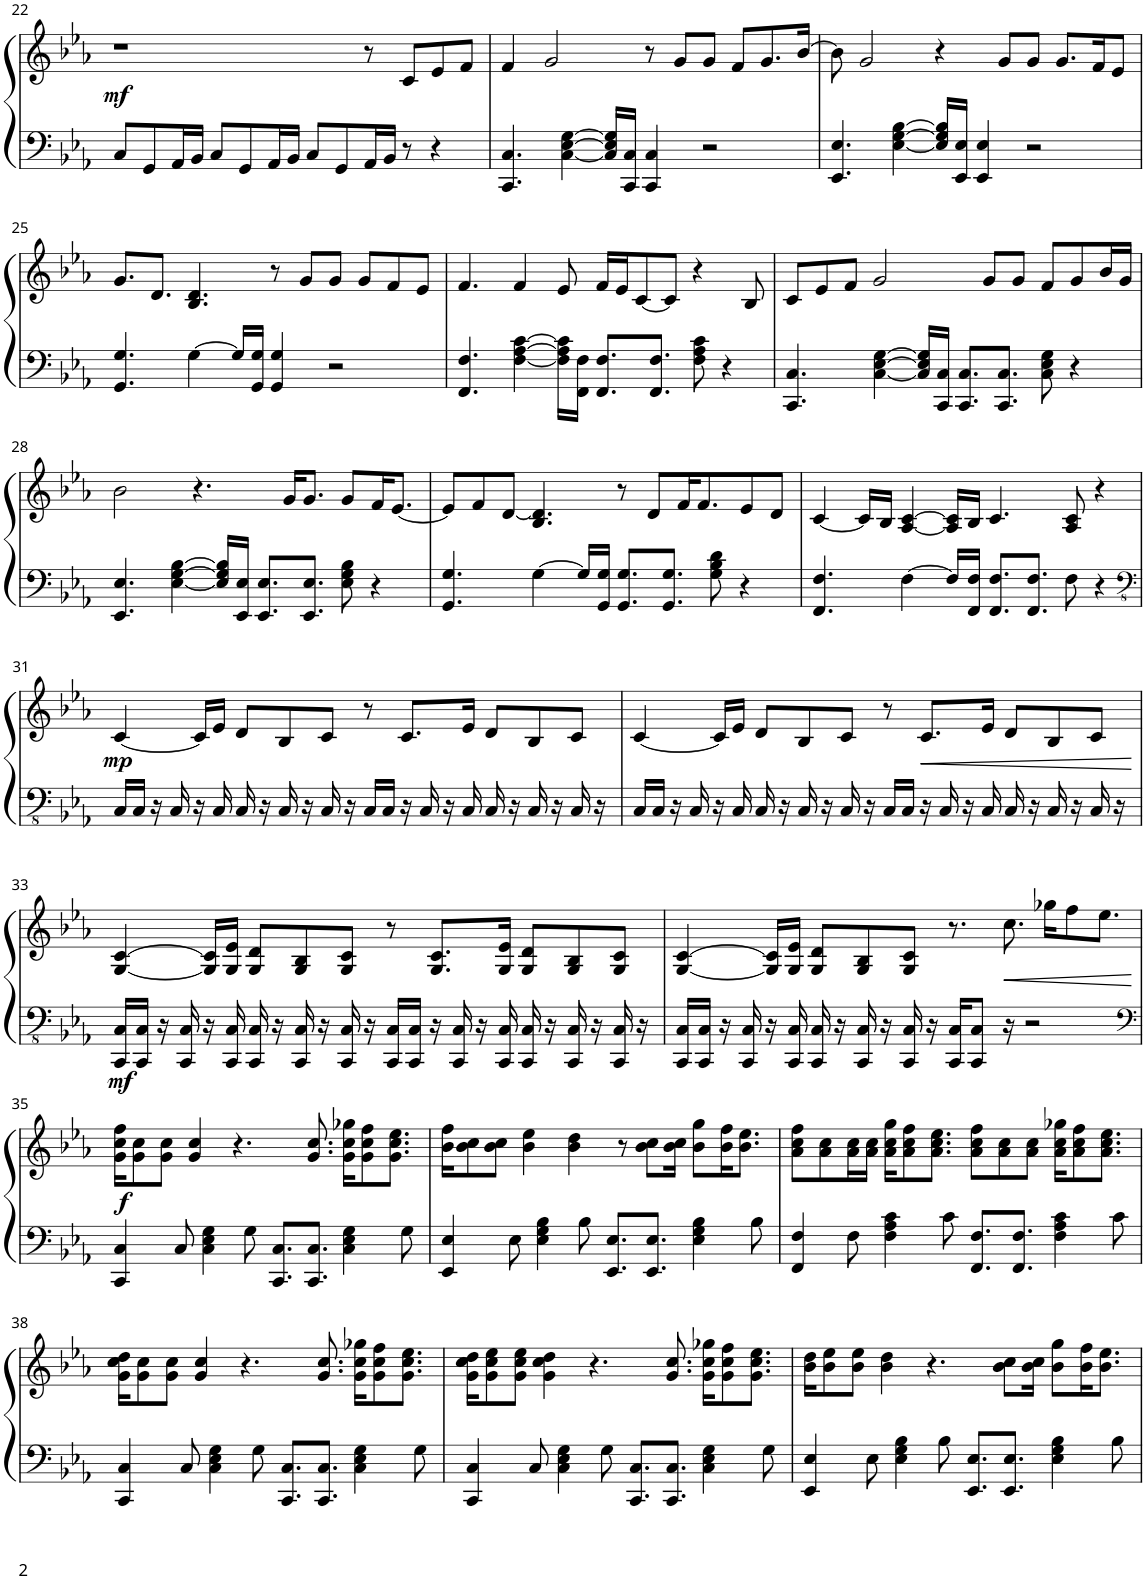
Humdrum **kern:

**kern	**kern	**dynam
*part1	*part1	*part1
*staff2	*staff1	*staff1/2
*I"Piano	*	*
*I'Pno.	*	*
!!LO:PB:g=z
*clefF4	*clefG2	*
*k[b-e-a-]	*k[b-e-a-]	*
*M12/8	*M12/8	*
=22	=22	=22
!	!	!LO:DY:b
8C/L	1r	mf
8GG/	.	.
16AA-/L	.	.
16BB-/JJ	.	.
8C/L	.	.
8GG/	.	.
16AA-/L	.	.
16BB-/JJ	.	.
8C/L	.	.
8GG/	.	.
16AA-/L	8r	.
16BB-/JJ	.	.
8r	8c/L	.
4r	8e-/	.
.	8f/J	.
=23	=23	=23
4.CC/ 4.C/	4f/	.
.	2g/	.
[4C\ [4E-\ [4G\	.	.
16C/] 16E-/] 16G/]LL	.	.
16CC/ 16C/JJ	.	.
4CC/ 4C/	8r	.
.	8g/L	.
2r	8g/J	.
.	8f/L	.
.	8.g/	.
.	[16b-/Jk	.
=24	=24	=24
4.EE-/ 4.E-/	8b-\]	.
.	2g/	.
[4E-\ [4G\ [4B-\	.	.
16E-/] 16G/] 16B-/]LL	4r	.
16EE-/ 16E-/JJ	.	.
4EE-/ 4E-/	.	.
.	8g/L	.
2r	8g/J	.
.	8.g/L	.
.	16f/K	.
.	8e-/J	.
!!LO:LB:g=z
=25	=25	=25
4.GG/ 4.G/	8.g/L	.
.	8.d/J	.
[4G\	4.B-/ 4.d/	.
16G/LL]	.	.
16GG/ 16G/JJ	.	.
4GG/ 4G/	8r	.
.	8g/L	.
2r	8g/J	.
.	8g/L	.
.	8f/	.
.	8e-/J	.
=26	=26	=26
4.FF/ 4.F/	4.f/	.
[4F\ [4A-\ [4c\	4f/	.
16F\] 16A-\] 16c\]LL	8e-/	.
16FF\ 16F\JJ	.	.
8.FF/ 8.F/L	16f/LL	.
.	16e-/J	.
.	[8c/	.
8.FF/ 8.F/J	.	.
.	8c/J]	.
8F\ 8A-\ 8c\	4r	.
4r	.	.
.	8B-/	.
=27	=27	=27
4.CC/ 4.C/	8c/L	.
.	8e-/	.
.	8f/J	.
[4C\ [4E-\ [4G\	2g/	.
16C/] 16E-/] 16G/]LL	.	.
16CC/ 16C/JJ	.	.
8.CC/ 8.C/L	.	.
.	8g/L	.
8.CC/ 8.C/J	.	.
.	8g/J	.
8C\ 8E-\ 8G\	8f/L	.
4r	8g/	.
.	16b-/L	.
.	16g/JJ	.
!!LO:LB:g=z
=28	=28	=28
4.EE-/ 4.E-/	2b-\	.
[4E-\ [4G\ [4B-\	.	.
.	4.r	.
16E-/] 16G/] 16B-/]LL	.	.
16EE-/ 16E-/JJ	.	.
8.EE-/ 8.E-/L	.	.
.	16g/KL	.
8.EE-/ 8.E-/J	8.g/J	.
8E-\ 8G\ 8B-\	8g/L	.
4r	16f/K	.
.	[8.e-/J	.
=29	=29	=29
4.GG/ 4.G/	8e-/L]	.
.	8f/	.
.	[8d/J	.
[4G\	4.B-/ 4.d/]	.
16G/LL]	.	.
16GG/ 16G/JJ	.	.
8.GG/ 8.G/L	8r	.
.	8d/L	.
8.GG/ 8.G/J	.	.
.	16f/K	.
.	8.f/	.
8G\ 8B-\ 8d\	.	.
4r	8e-/	.
.	8d/J	.
=30	=30	=30
4.FF/ 4.F/	[4c/	.
.	16c/LL]	.
.	16B-/JJ	.
[4F\	[4A-/ [4c/	.
16F/LL]	16A-/] 16c/]LL	.
16FF/ 16F/JJ	16B-/JJ	.
8.FF/ 8.F/L	4.c/	.
8.FF/ 8.F/J	.	.
8F\	8A-/ 8c/	.
4r	4r	.
!!LO:LB:g=z
=31	=31	=31
*clefFv4	*	*
!	!	!LO:DY:b
16CC/LL	[4c/	mp
16CC/JJ	.	.
16r	.	.
16CC/	.	.
16r	16c/LL]	.
16CC/	16e-/JJ	.
16CC/	8d/L	.
16r	.	.
16CC/	8B-/	.
16r	.	.
16CC/	8c/J	.
16r	.	.
16CC/LL	8r	.
16CC/JJ	.	.
16r	8.c/L	.
16CC/	.	.
16r	.	.
16CC/	16e-/Jk	.
16CC/	8d/L	.
16r	.	.
16CC/	8B-/	.
16r	.	.
16CC/	8c/J	.
16r	.	.
=32	=32	=32
16CC/LL	[4c/	.
16CC/JJ	.	.
16r	.	.
16CC/	.	.
16r	16c/LL]	.
16CC/	16e-/JJ	.
16CC/	8d/L	.
16r	.	.
16CC/	8B-/	.
16r	.	.
16CC/	8c/J	.
16r	.	.
16CC/LL	8r	.
16CC/JJ	.	.
!	!	!LO:HP:b
16r	8.c/L	<
16CC/	.	.
16r	.	.
16CC/	16e-/Jk	.
16CC/	8d/L	.
16r	.	.
16CC/	8B-/	.
16r	.	.
16CC/	8c/J	.
16r	.	.
.	.	[
!!LO:LB:g=z
=33	=33	=33
!	!	!LO:DY:b=2
16CCC/ 16CC/LL	[4G/ [4c/	mf
16CCC/ 16CC/JJ	.	.
16r	.	.
16CCC/ 16CC/	.	.
16r	16G/] 16c/]LL	.
16CCC/ 16CC/	16G/ 16e-/JJ	.
16CCC/ 16CC/	8G/ 8d/L	.
16r	.	.
16CCC/ 16CC/	8G/ 8B-/	.
16r	.	.
16CCC/ 16CC/	8G/ 8c/J	.
16r	.	.
16CCC/ 16CC/LL	8r	.
16CCC/ 16CC/JJ	.	.
16r	8.G/ 8.c/L	.
16CCC/ 16CC/	.	.
16r	.	.
16CCC/ 16CC/	16G/ 16e-/Jk	.
16CCC/ 16CC/	8G/ 8d/L	.
16r	.	.
16CCC/ 16CC/	8G/ 8B-/	.
16r	.	.
16CCC/ 16CC/	8G/ 8c/J	.
16r	.	.
=34	=34	=34
16CCC/ 16CC/LL	[4G/ [4c/	.
16CCC/ 16CC/JJ	.	.
16r	.	.
16CCC/ 16CC/	.	.
16r	16G/] 16c/]LL	.
16CCC/ 16CC/	16G/ 16e-/JJ	.
16CCC/ 16CC/	8G/ 8d/L	.
16r	.	.
16CCC/ 16CC/	8G/ 8B-/	.
16r	.	.
16CCC/ 16CC/	8G/ 8c/J	.
16r	.	.
16CCC/ 16CC/KL	8.r	.
8CCC/ 8CC/J	.	.
!	!	!LO:HP:b
16r	8.cc\	<
2r	.	.
.	16gg-X\KL	.
.	8ff\	.
.	8.ee-\J	.
.	.	[
!!LO:LB:g=z
=35	=35	=35
*clefF4	*	*
!	!	!LO:DY:b
4CC/ 4C/	16g\ 16cc\ 16ff\KL	f
.	8g\ 8cc\	.
.	8g\ 8cc\J	.
8C/	.	.
.	4g/ 4cc/	.
4C\ 4E-\ 4G\	.	.
.	4.r	.
8G\	.	.
8.CC/ 8.C/L	.	.
8.CC/ 8.C/J	8.g/ 8.cc/	.
4C\ 4E-\ 4G\	16g\ 16cc\ 16gg-X\KL	.
.	8g\ 8cc\ 8ff\	.
.	8.g\ 8.cc\ 8.ee-\J	.
8G\	.	.
=36	=36	=36
4EE-/ 4E-/	16b-\ 16ff\KL	.
.	8b-\ 8cc\	.
.	8b-\ 8cc\J	.
8E-\	.	.
.	4b-\ 4ee-\	.
4E-\ 4G\ 4B-\	.	.
.	4b-\ 4dd\	.
8B-\	.	.
8.EE-/ 8.E-/L	.	.
.	8r	.
8.EE-/ 8.E-/J	8b-\ 8cc\L	.
.	16b-\ 16cc\Jk	.
4E-\ 4G\ 4B-\	8b-\ 8gg\L	.
.	16b-\ 16ff\K	.
.	8.b-\ 8.ee-\J	.
8B-\	.	.
=37	=37	=37
4FF/ 4F/	8a-\ 8cc\ 8ff\L	.
.	8a-\ 8cc\	.
8F\	16a-\ 16cc\L	.
.	16a-\ 16cc\JJ	.
4F\ 4A-\ 4c\	16a-\ 16cc\ 16gg\KL	.
.	8a-\ 8cc\ 8ff\	.
.	8.a-\ 8.cc\ 8.ee-\J	.
8c\	.	.
8.FF/ 8.F/L	8a-\ 8cc\ 8ff\L	.
.	8a-\ 8cc\	.
8.FF/ 8.F/J	.	.
.	8a-\ 8cc\J	.
4F\ 4A-\ 4c\	16a-\ 16cc\ 16gg-X\KL	.
.	8a-\ 8cc\ 8ff\	.
.	8.a-\ 8.cc\ 8.ee-\J	.
8c\	.	.
!!LO:LB:g=z
=38	=38	=38
4CC/ 4C/	16g\ 16cc\ 16dd\KL	.
.	8g\ 8cc\	.
.	8g\ 8cc\J	.
8C/	.	.
.	4g/ 4cc/	.
4C\ 4E-\ 4G\	.	.
.	4.r	.
8G\	.	.
8.CC/ 8.C/L	.	.
8.CC/ 8.C/J	8.g/ 8.cc/	.
4C\ 4E-\ 4G\	16g\ 16cc\ 16gg-X\KL	.
.	8g\ 8cc\ 8ff\	.
.	8.g\ 8.cc\ 8.ee-\J	.
8G\	.	.
=39	=39	=39
4CC/ 4C/	16g\ 16cc\ 16dd\KL	.
.	8g\ 8cc\ 8ee-\	.
.	8g\ 8cc\ 8ee-\J	.
8C/	.	.
.	4g\ 4cc\ 4dd\	.
4C\ 4E-\ 4G\	.	.
.	4.r	.
8G\	.	.
8.CC/ 8.C/L	.	.
8.CC/ 8.C/J	8.g/ 8.cc/	.
4C\ 4E-\ 4G\	16g\ 16cc\ 16gg-X\KL	.
.	8g\ 8cc\ 8ff\	.
.	8.g\ 8.cc\ 8.ee-\J	.
8G\	.	.
=40	=40	=40
4EE-/ 4E-/	16b-\ 16dd\KL	.
.	8b-\ 8ee-\	.
.	8b-\ 8ee-\J	.
8E-\	.	.
.	4b-\ 4dd\	.
4E-\ 4G\ 4B-\	.	.
.	4.r	.
8B-\	.	.
8.EE-/ 8.E-/L	.	.
8.EE-/ 8.E-/J	8b-\ 8cc\L	.
.	16b-\ 16cc\Jk	.
4E-\ 4G\ 4B-\	8b-\ 8gg\L	.
.	16b-\ 16ff\K	.
.	8.b-\ 8.ee-\J	.
8B-\	.	.
=	=	=
*-	*-	*-
